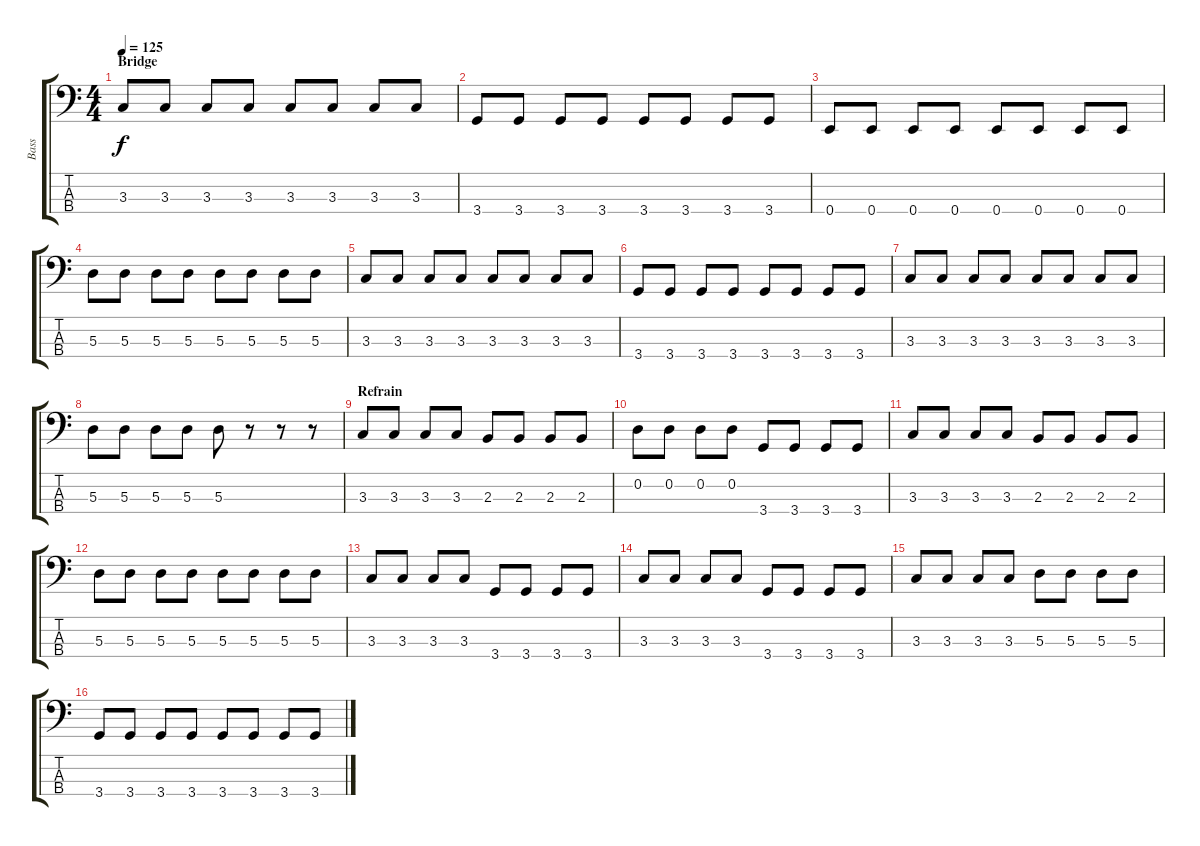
\track ("Bass" "Bass") {instrument electricbassfinger}
\staff {score tabs}
\tuning (G2 D2 A1 E1) {hide}
\ts (4 4)
\section ("" "Bridge")
\tempo 125
\clef f4
\ks c
3.3.8{dy f} 3.3.8 3.3.8 3.3.8 3.3.8 3.3.8 3.3.8 3.3.8 |
3.4.8 3.4.8 3.4.8 3.4.8 3.4.8 3.4.8 3.4.8 3.4.8 |
0.4.8 0.4.8 0.4.8 0.4.8 0.4.8 0.4.8 0.4.8 0.4.8 |
5.3.8 5.3.8 5.3.8 5.3.8 5.3.8 5.3.8 5.3.8 5.3.8 |
3.3.8 3.3.8 3.3.8 3.3.8 3.3.8 3.3.8 3.3.8 3.3.8 |
3.4.8 3.4.8 3.4.8 3.4.8 3.4.8 3.4.8 3.4.8 3.4.8 |
3.3.8 3.3.8 3.3.8 3.3.8 3.3.8 3.3.8 3.3.8 3.3.8 |
5.3.8 5.3.8 5.3.8 5.3.8 5.3.8 r.8 r.8 r.8 |
\section ("" "Refrain")
3.3.8 3.3.8 3.3.8 3.3.8 2.3.8 2.3.8 2.3.8 2.3.8 |
0.2.8 0.2.8 0.2.8 0.2.8 3.4.8 3.4.8 3.4.8 3.4.8 |
3.3.8 3.3.8 3.3.8 3.3.8 2.3.8 2.3.8 2.3.8 2.3.8 |
5.3.8 5.3.8 5.3.8 5.3.8 5.3.8 5.3.8 5.3.8 5.3.8 |
3.3.8 3.3.8 3.3.8 3.3.8 3.4.8 3.4.8 3.4.8 3.4.8 |
3.3.8 3.3.8 3.3.8 3.3.8 3.4.8 3.4.8 3.4.8 3.4.8 |
3.3.8 3.3.8 3.3.8 3.3.8 5.3.8 5.3.8 5.3.8 5.3.8 |
3.4.8 3.4.8 3.4.8 3.4.8 3.4.8 3.4.8 3.4.8 3.4.8
